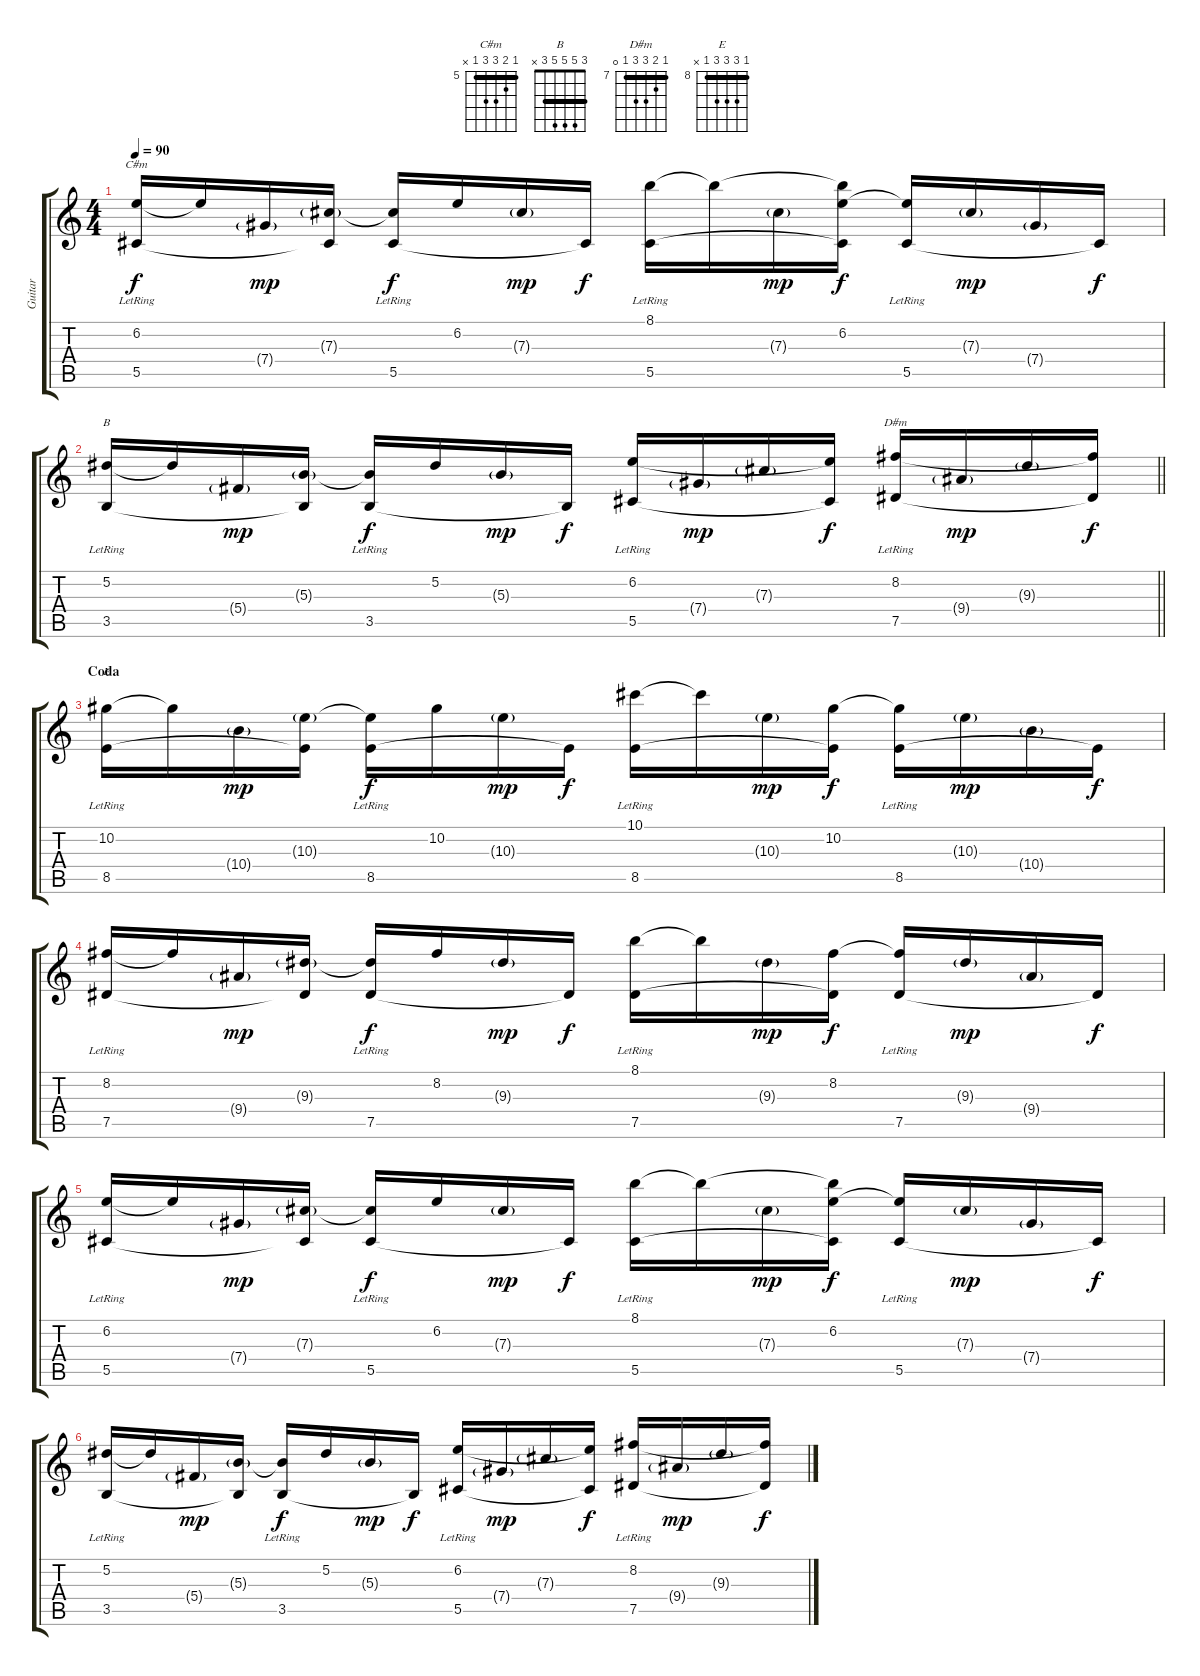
\track ("Guitar" "Guitar") {instrument acousticguitarsteel}
\staff {score tabs}
\tuning (Eb4 Bb3 Gb3 Db3 Ab2 Eb2) {hide}
\chord ("C#m" 5 6 7 7 5 x) {firstfret 5 barre 5}
\chord ("B" 3 5 5 5 3 x) {barre 3}
\chord ("D#m" 7 8 9 9 7 0) {firstfret 7 barre 7}
\chord ("E" 8 10 10 10 8 x) {firstfret 8 barre 8}
\ts (4 4)
\tempo 90
\clef g2
\ks c
(6.2{lr} 5.5{lr}).16{ch "C#m" dy f} 6.2{t}.16 7.4{g}.16{dy mp} (7.3{g} 5.5{t}).16 (7.3{t} 5.5{lr}).16{dy f} 6.2.16 7.3{g}.16{dy mp} 5.5{t}.16{dy f} (8.1{lr} 5.5{lr}).16 8.1{t}.16 7.3{g}.16{dy mp} (8.1{t} 6.2 5.5{t}).16{dy f} (6.2{t} 5.5{lr}).16 7.3{g}.16{dy mp} 7.4{g}.16 5.5{t}.16{dy f} |
\barLineRight lightlight
(5.2{lr} 3.5{lr}).16{ch "B"} 5.2{t}.16 5.4{g}.16{dy mp} (5.3{g} 3.5{t}).16 (5.3{t} 3.5{lr}).16{dy f} 5.2.16 5.3{g}.16{dy mp} 3.5{t}.16{dy f} (6.2 5.5{lr}).16 7.4{g}.16{dy mp} 7.3{g}.16 (6.2{t} 5.5{t}).16{dy f} (8.2 7.5{lr}).16{ch "D#m"} 9.4{g}.16{dy mp} 9.3{g}.16 (8.2{t} 7.5{t}).16{dy f} |
\section ("" "Coda")
(10.2{lr} 8.5{lr}).16{ch "E"} 10.2{t}.16 10.4{g}.16{dy mp} (10.3{g} 8.5{t}).16 (10.3{t} 8.5{lr}).16{dy f} 10.2.16 10.3{g}.16{dy mp} 8.5{t}.16{dy f} (10.1{lr} 8.5{lr}).16 10.1{t}.16 10.3{g}.16{dy mp} (10.2 8.5{t}).16{dy f} (10.2{t} 8.5{lr}).16 10.3{g}.16{dy mp} 10.4{g}.16 8.5{t}.16{dy f} |
(8.2{lr} 7.5{lr}).16 8.2{t}.16 9.4{g}.16{dy mp} (9.3{g} 7.5{t}).16 (9.3{t} 7.5{lr}).16{dy f} 8.2.16 9.3{g}.16{dy mp} 7.5{t}.16{dy f} (8.1{lr} 7.5{lr}).16 8.1{t}.16 9.3{g}.16{dy mp} (8.2 7.5{t}).16{dy f} (8.2{t} 7.5{lr}).16 9.3{g}.16{dy mp} 9.4{g}.16 7.5{t}.16{dy f} |
(6.2{lr} 5.5{lr}).16 6.2{t}.16 7.4{g}.16{dy mp} (7.3{g} 5.5{t}).16 (7.3{t} 5.5{lr}).16{dy f} 6.2.16 7.3{g}.16{dy mp} 5.5{t}.16{dy f} (8.1{lr} 5.5{lr}).16 8.1{t}.16 7.3{g}.16{dy mp} (8.1{t} 6.2 5.5{t}).16{dy f} (6.2{t} 5.5{lr}).16 7.3{g}.16{dy mp} 7.4{g}.16 5.5{t}.16{dy f} |
(5.2{lr} 3.5{lr}).16 5.2{t}.16 5.4{g}.16{dy mp} (5.3{g} 3.5{t}).16 (5.3{t} 3.5{lr}).16{dy f} 5.2.16 5.3{g}.16{dy mp} 3.5{t}.16{dy f} (6.2 5.5{lr}).16 7.4{g}.16{dy mp} 7.3{g}.16 (6.2{t} 5.5{t}).16{dy f} (8.2 7.5{lr}).16 9.4{g}.16{dy mp} 9.3{g}.16 (8.2{t} 7.5{t}).16{dy f}
